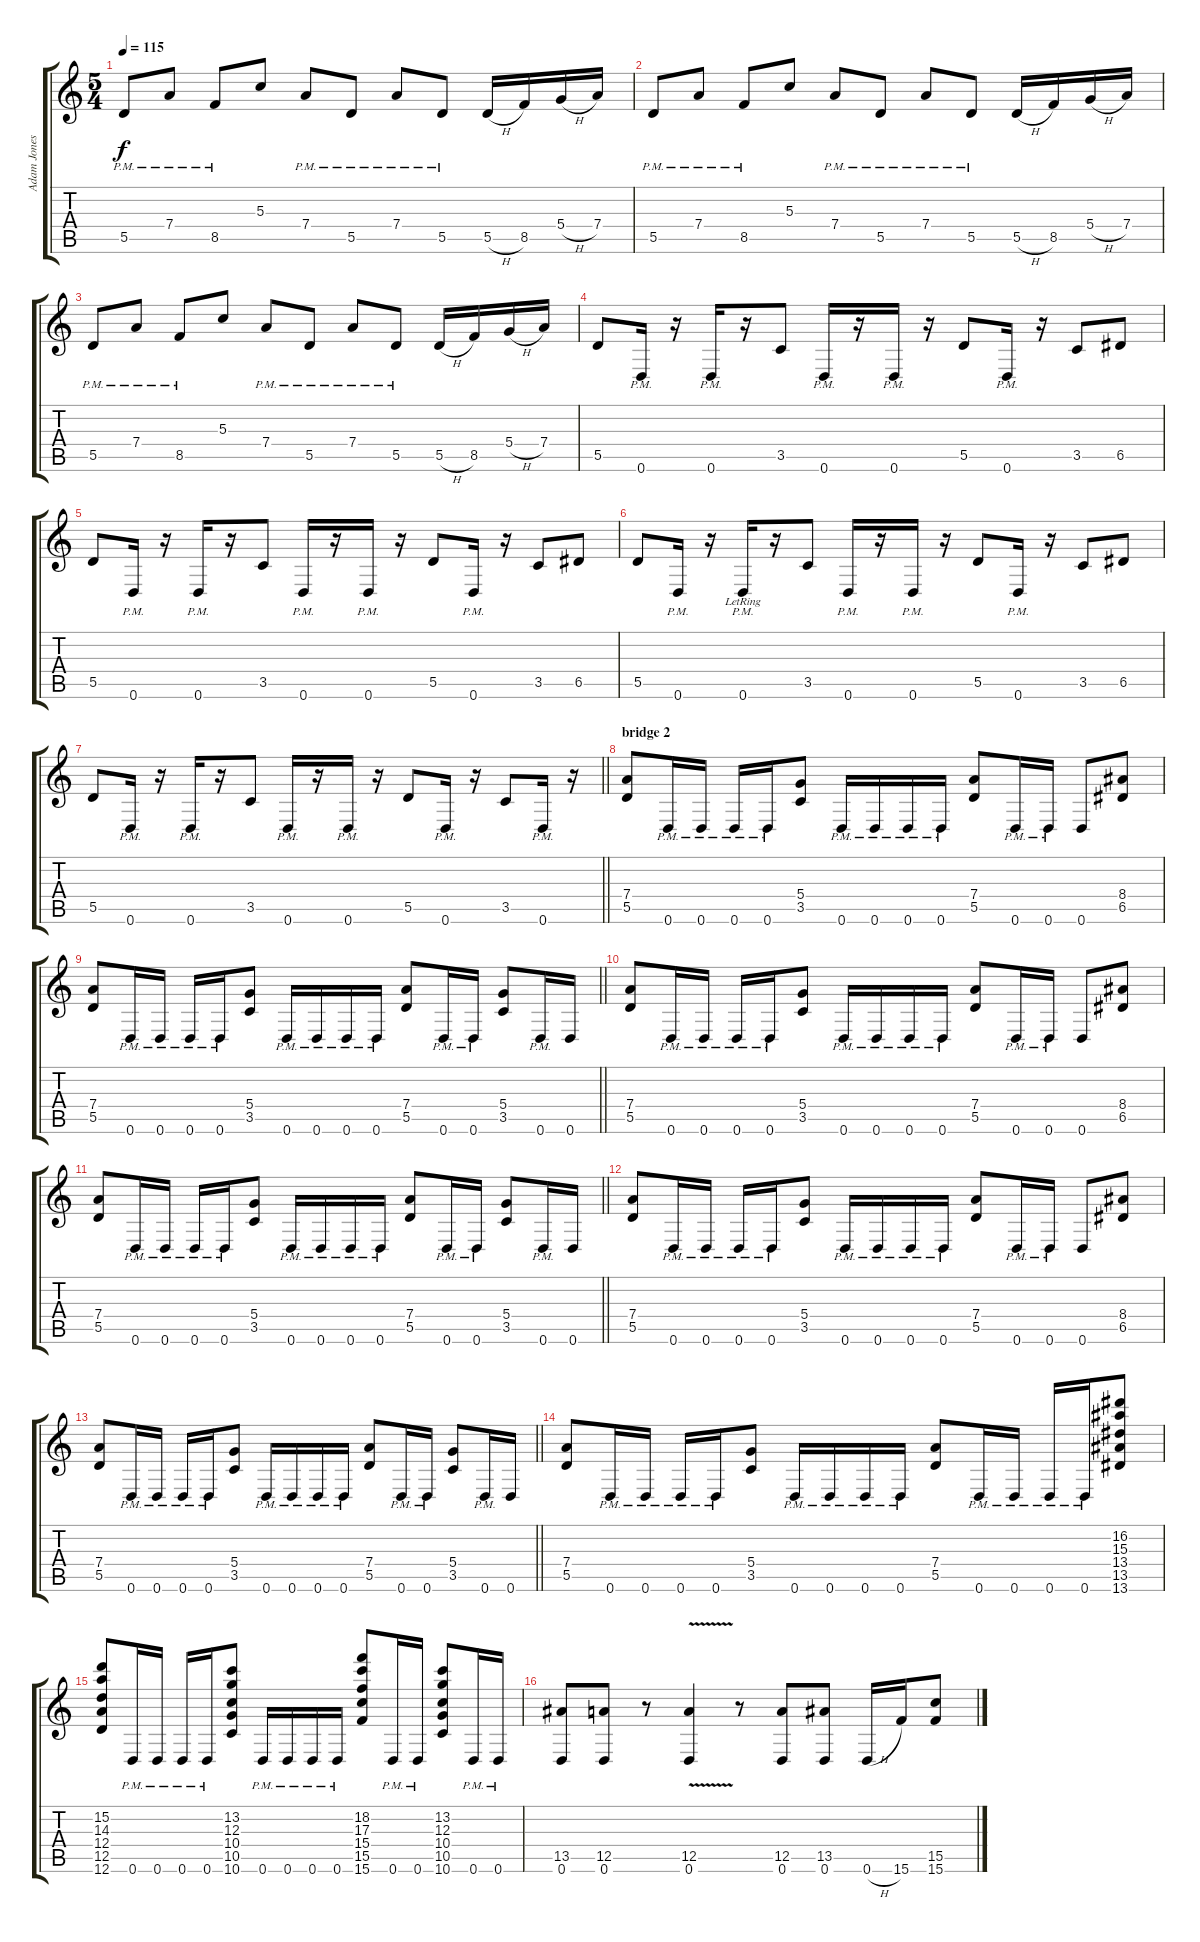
\track ("Adam Jones" "Adam Jones") {instrument distortionguitar}
\staff {score tabs}
\tuning (E4 B3 G3 D3 A2 D2) {hide}
\ts (5 4)
\tempo 115
\clef g2
\ks c
5.5{pm}.8{dy f} 7.4{pm}.8 8.5{pm}.8 5.3.8 7.4{pm}.8 5.5{pm}.8 7.4{pm}.8 5.5{pm}.8 5.5{h}.16 8.5.16 5.4{h}.16 7.4.16 |
5.5{pm}.8 7.4{pm}.8 8.5{pm}.8 5.3.8 7.4{pm}.8 5.5{pm}.8 7.4{pm}.8 5.5{pm}.8 5.5{h}.16 8.5.16 5.4{h}.16 7.4.16 |
5.5{pm}.8 7.4{pm}.8 8.5{pm}.8 5.3.8 7.4{pm}.8 5.5{pm}.8 7.4{pm}.8 5.5{pm}.8 5.5{h}.16 8.5.16 5.4{h}.16 7.4.16 |
5.5.8 0.6{pm}.16 r.16 0.6{pm}.16 r.16 3.5.8 0.6{pm}.16 r.16 0.6{pm}.16 r.16 5.5.8 0.6{pm}.16 r.16 3.5.8 6.5.8 |
5.5.8 0.6{pm}.16 r.16 0.6{pm}.16 r.16 3.5.8 0.6{pm}.16 r.16 0.6{pm}.16 r.16 5.5.8 0.6{pm}.16 r.16 3.5.8 6.5.8 |
5.5.8 0.6{pm}.16 r.16 0.6{pm lr}.16 r.16 3.5.8 0.6{pm}.16 r.16 0.6{pm}.16 r.16 5.5.8 0.6{pm}.16 r.16 3.5.8 6.5.8 |
\barLineRight lightlight
5.5.8 0.6{pm}.16 r.16 0.6{pm}.16 r.16 3.5.8 0.6{pm}.16 r.16 0.6{pm}.16 r.16 5.5.8 0.6{pm}.16 r.16 3.5.8 0.6{pm}.16 r.16 |
\section ("" "bridge 2")
(7.4 5.5).8 0.6{pm}.16 0.6{pm}.16 0.6{pm}.16 0.6{pm}.16 (5.4 3.5).8 0.6{pm}.16 0.6{pm}.16 0.6{pm}.16 0.6{pm}.16 (7.4 5.5).8 0.6{pm}.16 0.6{pm}.16 0.6.8 (8.4 6.5).8 |
\barLineRight lightlight
(7.4 5.5).8 0.6{pm}.16 0.6{pm}.16 0.6{pm}.16 0.6{pm}.16 (5.4 3.5).8 0.6{pm}.16 0.6{pm}.16 0.6{pm}.16 0.6{pm}.16 (7.4 5.5).8 0.6{pm}.16 0.6{pm}.16 (5.4 3.5).8 0.6{pm}.16 0.6.16 |
(7.4 5.5).8 0.6{pm}.16 0.6{pm}.16 0.6{pm}.16 0.6{pm}.16 (5.4 3.5).8 0.6{pm}.16 0.6{pm}.16 0.6{pm}.16 0.6{pm}.16 (7.4 5.5).8 0.6{pm}.16 0.6{pm}.16 0.6.8 (8.4 6.5).8 |
\barLineRight lightlight
(7.4 5.5).8 0.6{pm}.16 0.6{pm}.16 0.6{pm}.16 0.6{pm}.16 (5.4 3.5).8 0.6{pm}.16 0.6{pm}.16 0.6{pm}.16 0.6{pm}.16 (7.4 5.5).8 0.6{pm}.16 0.6{pm}.16 (5.4 3.5).8 0.6{pm}.16 0.6.16 |
(7.4 5.5).8 0.6{pm}.16 0.6{pm}.16 0.6{pm}.16 0.6{pm}.16 (5.4 3.5).8 0.6{pm}.16 0.6{pm}.16 0.6{pm}.16 0.6{pm}.16 (7.4 5.5).8 0.6{pm}.16 0.6{pm}.16 0.6.8 (8.4 6.5).8 |
\barLineRight lightlight
(7.4 5.5).8 0.6{pm}.16 0.6{pm}.16 0.6{pm}.16 0.6{pm}.16 (5.4 3.5).8 0.6{pm}.16 0.6{pm}.16 0.6{pm}.16 0.6{pm}.16 (7.4 5.5).8 0.6{pm}.16 0.6{pm}.16 (5.4 3.5).8 0.6{pm}.16 0.6.16 |
(7.4 5.5).8 0.6{pm}.16 0.6{pm}.16 0.6{pm}.16 0.6{pm}.16 (5.4 3.5).8 0.6{pm}.16 0.6{pm}.16 0.6{pm}.16 0.6{pm}.16 (7.4 5.5).8 0.6{pm}.16 0.6{pm}.16 0.6{pm}.16 0.6{pm}.16 (16.2 15.3 13.4 13.5 13.6).8 |
(15.2 14.3 12.4 12.5 12.6).8 0.6{pm}.16 0.6{pm}.16 0.6{pm}.16 0.6{pm}.16 (13.2 12.3 10.4 10.5 10.6).8 0.6{pm}.16 0.6{pm}.16 0.6{pm}.16 0.6{pm}.16 (18.2 17.3 15.4 15.5 15.6).8 0.6{pm}.16 0.6{pm}.16 (13.2 12.3 10.4 10.5 10.6).8 0.6{pm}.16 0.6{pm}.16 |
(13.5 0.6).8 (12.5 0.6).8 r.8 (12.5{v} 0.6).4 r.8 (12.5 0.6).8 (13.5 0.6).8 0.6{h}.16 15.6.16 (15.5 15.6).8
